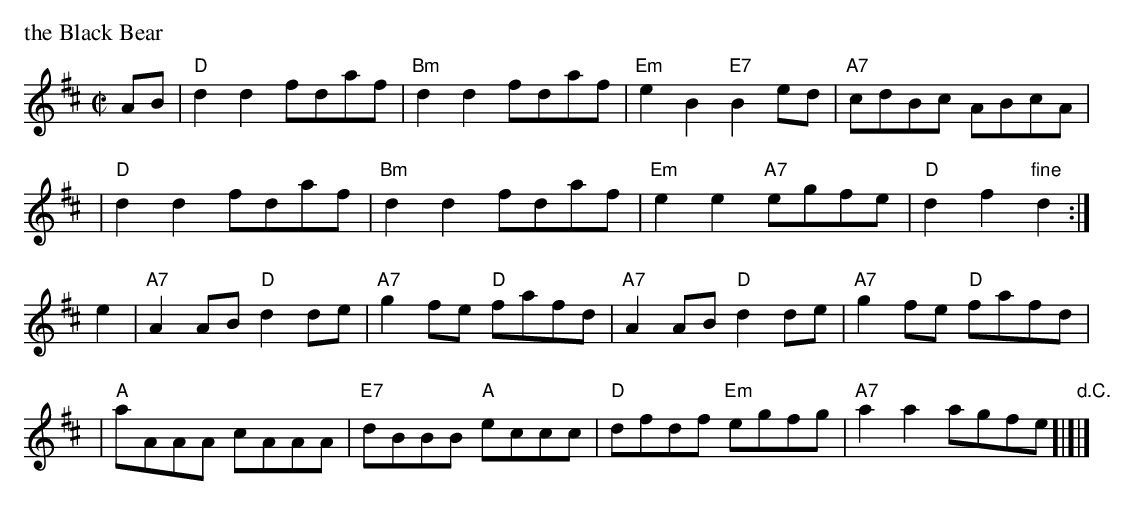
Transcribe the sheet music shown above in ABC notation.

X:1
P: the Black Bear
M: C|
L: 1/8
K: D
AB \
| "D"d2d2 fdaf | "Bm"d2d2 fdaf | "Em"e2B2 "E7"B2ed | "A7"cdBc ABcA |
| "D"d2d2 fdaf | "Bm"d2d2 fdaf | "Em"e2e2 "A7"egfe | "D"d2f2 "fine"d2 :|
e2 \
| "A7"A2AB "D"d2de | "A7"g2fe "D"fafd | "A7"A2AB "D"d2de | "A7"g2fe "D"fafd |
| "A"aAAA cAAA | "E7"dBBB "A"eccc | "D"dfdf "Em"egfg | "A7"a2a2 agfe "d.C."[|]|]
